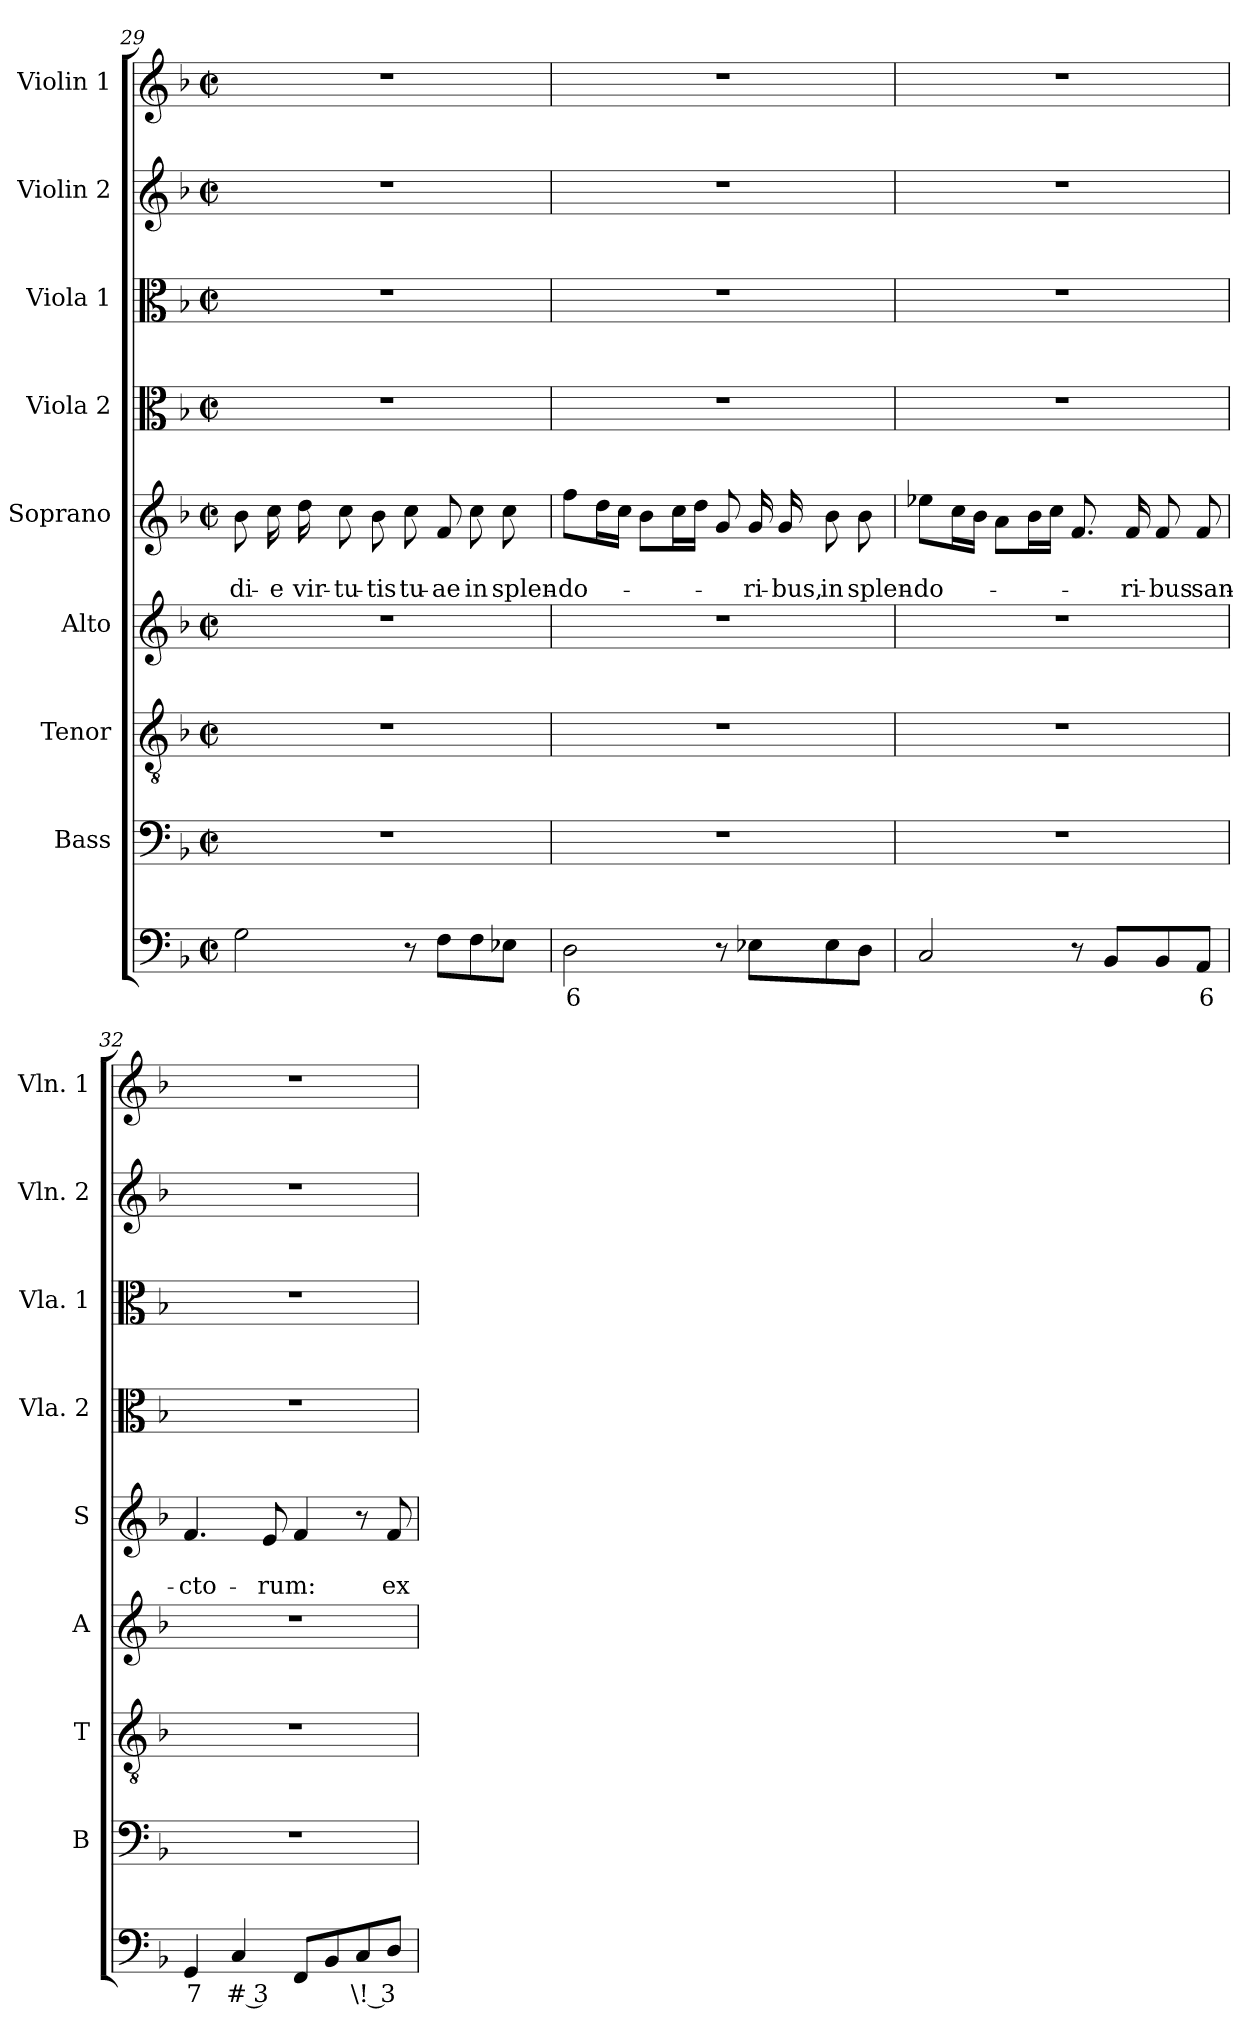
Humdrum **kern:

**kern	**text	**kern	**kern	**kern	**kern	**text	**text	**kern	**kern	**kern	**kern
*part9	*part9	*part8	*part7	*part6	*part5	*part5	*part5	*part4	*part3	*part2	*part1
*staff9	*staff9	*staff8	*staff7	*staff6	*staff5	*staff5	*staff5	*staff4	*staff3	*staff2	*staff1
*	*	*I"Bass	*I"Tenor	*I"Alto	*I"Soprano	*	*	*I"Viola 2	*I"Viola 1	*I"Violin 2	*I"Violin 1
*	*	*I'B	*I'T	*I'A	*I'S	*	*	*I'Vla. 2	*I'Vla. 1	*I'Vln. 2	*I'Vln. 1
*clefF4	*	*clefF4	*clefGv2	*clefG2	*clefG2	*	*	*clefC3	*clefC3	*clefG2	*clefG2
*k[b-]	*	*k[b-]	*k[b-]	*k[b-]	*k[b-]	*	*	*k[b-]	*k[b-]	*k[b-]	*k[b-]
*F:	*	*F:	*F:	*F:	*F:	*	*	*F:	*F:	*F:	*F:
*M2/2	*	*M2/2	*M2/2	*M2/2	*M2/2	*	*	*M2/2	*M2/2	*M2/2	*M2/2
*met(c|)	*	*met(c|)	*met(c|)	*met(c|)	*met(c|)	*	*	*met(c|)	*met(c|)	*met(c|)	*met(c|)
=29	=29	=29	=29	=29	=29	=29	=29	=29	=29	=29	=29
*^	*	*	*	*	*	*	*	*	*	*	*
!	!	!	!	!	!	!	!	!LO:LY:b	!	!	!	!
2G\	4ryy	.	1r	1r	1r	8b-\	.	di-	1r	1r	1r	1r
!	!	!	!	!	!	!	!	!LO:LY:b	!	!	!	!
.	.	.	.	.	.	16cc\	.	-e	.	.	.	.
!	!	!	!	!	!	!	!	!LO:LY:b	!	!	!	!
.	.	.	.	.	.	16dd\	.	vir-	.	.	.	.
!	!	!	!	!	!	!	!	!LO:LY:b	!	!	!	!
.	4ryy	.	.	.	.	8cc\	.	-tu-	.	.	.	.
!	!	!	!	!	!	!	!	!LO:LY:b	!	!	!	!
.	.	.	.	.	.	8b-\	.	-tis	.	.	.	.
!	!	!	!	!	!	!	!	!LO:LY:b	!	!	!	!
8r	2ryy	.	.	.	.	8cc\	.	tu-	.	.	.	.
!	!	!	!	!	!	!	!	!LO:LY:b	!	!	!	!
8F\L	.	.	.	.	.	8f/	.	-ae	.	.	.	.
!	!	!	!	!	!	!	!	!LO:LY:b	!	!	!	!
8F\	.	.	.	.	.	8cc\	.	in	.	.	.	.
!	!	!	!	!	!	!	!	!LO:LY:b	!	!	!	!
8E-X\J	.	.	.	.	.	8cc\	.	splen-	.	.	.	.
*v	*v	*	*	*	*	*	*	*	*	*	*	*
=30	=30	=30	=30	=30	=30	=30	=30	=30	=30	=30	=30
!	!LO:LY:b	!	!	!	!	!	!LO:LY:b	!	!	!	!
2D\	6	1r	1r	1r	8ff\L	.	-do-	1r	1r	1r	1r
.	.	.	.	.	16dd\L	.	.	.	.	.	.
.	.	.	.	.	16cc\JJ	.	.	.	.	.	.
.	.	.	.	.	8b-\L	.	.	.	.	.	.
.	.	.	.	.	16cc\L	.	.	.	.	.	.
.	.	.	.	.	16dd\JJ	.	.	.	.	.	.
8r	.	.	.	.	8g/	.	.	.	.	.	.
!	!	!	!	!	!	!	!LO:LY:b	!	!	!	!
8E-X\L	.	.	.	.	16g/	.	-ri-	.	.	.	.
!	!	!	!	!	!	!	!LO:LY:b	!	!	!	!
.	.	.	.	.	16g/	.	-bus,	.	.	.	.
!	!	!	!	!	!	!	!LO:LY:b	!	!	!	!
8E-\	.	.	.	.	8b-\	.	in	.	.	.	.
!	!	!	!	!	!	!	!LO:LY:b	!	!	!	!
8D\J	.	.	.	.	8b-\	.	splen-	.	.	.	.
=31	=31	=31	=31	=31	=31	=31	=31	=31	=31	=31	=31
*^	*	*	*	*	*	*	*	*	*	*	*
!	!	!	!	!	!	!	!	!LO:LY:b	!	!	!	!
2C/	4ryy	.	1r	1r	1r	8ee-X\L	.	-do-	1r	1r	1r	1r
.	.	.	.	.	.	16cc\L	.	.	.	.	.	.
.	.	.	.	.	.	16b-\JJ	.	.	.	.	.	.
.	4ryy	.	.	.	.	8a\L	.	.	.	.	.	.
.	.	.	.	.	.	16b-\L	.	.	.	.	.	.
.	.	.	.	.	.	16cc\JJ	.	.	.	.	.	.
8r	2ryy	.	.	.	.	8.f/	.	.	.	.	.	.
8BB-/L	.	.	.	.	.	.	.	.	.	.	.	.
!	!	!	!	!	!	!	!	!LO:LY:b	!	!	!	!
.	.	.	.	.	.	16f/	.	-ri-	.	.	.	.
!	!	!	!	!	!	!	!	!LO:LY:b	!	!	!	!
8BB-/	.	.	.	.	.	8f/	.	-bus	.	.	.	.
!	!	!LO:LY:b	!	!	!	!	!	!LO:LY:b	!	!	!	!
8AA/J	.	6	.	.	.	8f/	.	san-	.	.	.	.
*v	*v	*	*	*	*	*	*	*	*	*	*	*
!!LO:LB:g=z
=32	=32	=32	=32	=32	=32	=32	=32	=32	=32	=32	=32
!	!LO:LY:b	!	!	!	!	!	!LO:LY:b	!	!	!	!
4GG/	7	1r	1r	1r	4.f/	.	-cto-	1r	1r	1r	1r
!	!LO:LY:b	!	!	!	!	!	!	!	!	!	!
4C/	# 3	.	.	.	.	.	.	.	.	.	.
!	!	!	!	!	!	!	!LO:LY:b	!	!	!	!
.	.	.	.	.	8e/	.	-rum:	.	.	.	.
8FF/L	.	.	.	.	4f/	.	.	.	.	.	.
8BB-/	.	.	.	.	.	.	.	.	.	.	.
!	!LO:LY:b	!	!	!	!	!	!	!	!	!	!
8C/	\! 3	.	.	.	8r	.	.	.	.	.	.
!	!	!	!	!	!	!	!LO:LY:b	!	!	!	!
8D/J	.	.	.	.	8f/	.	ex	.	.	.	.
=	=	=	=	=	=	=	=	=	=	=	=
*-	*-	*-	*-	*-	*-	*-	*-	*-	*-	*-	*-
